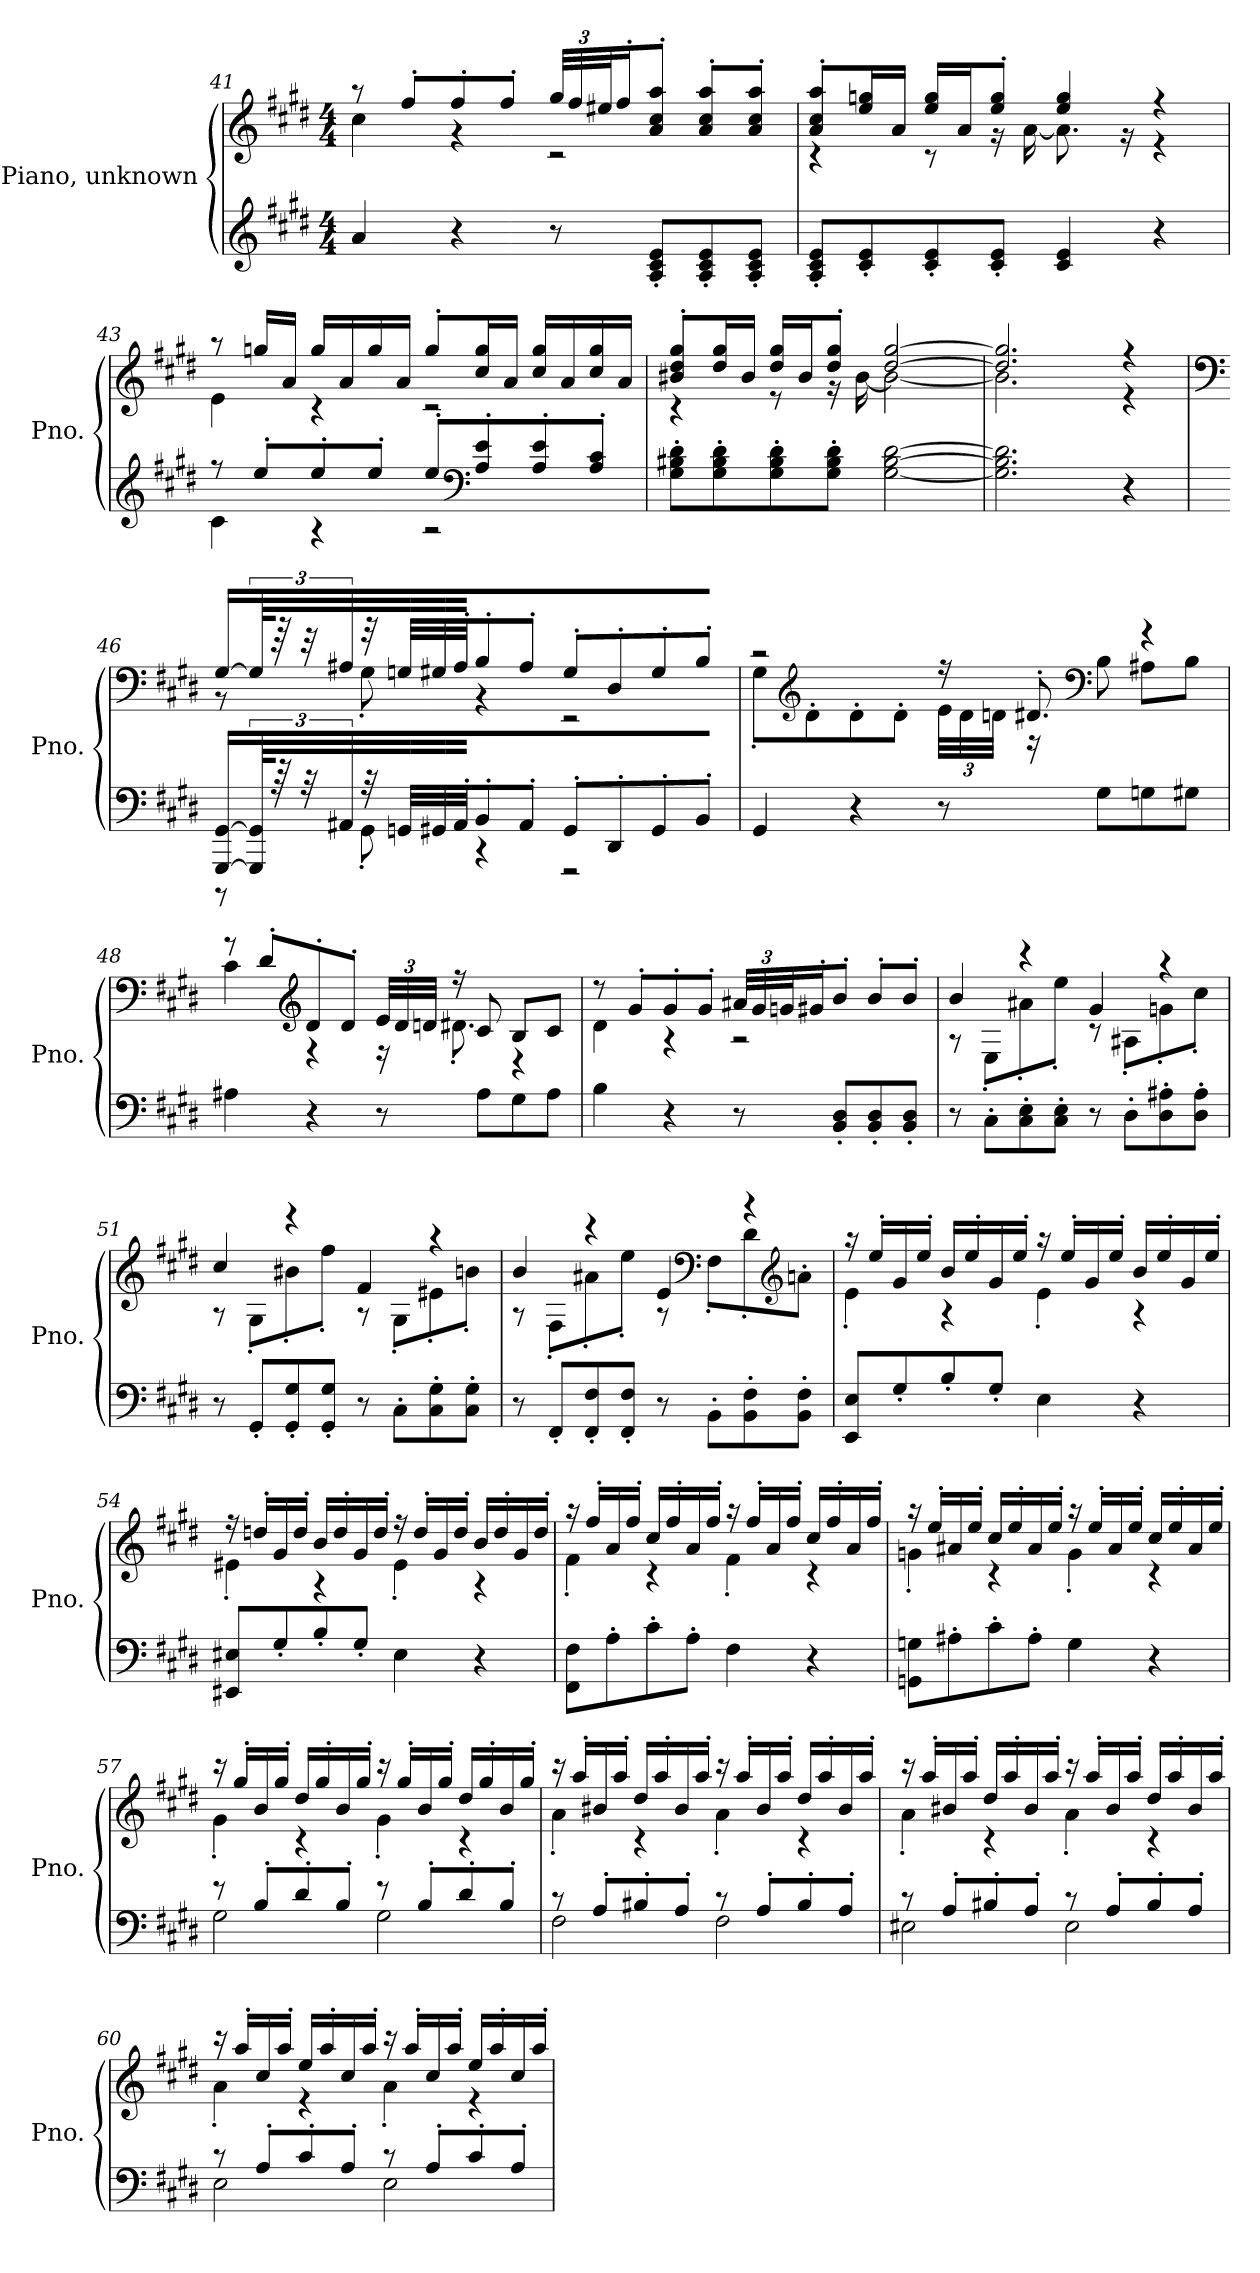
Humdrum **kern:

**kern	**kern
*part1	*part1
*staff2	*staff1
*I"Piano, unknown	*
*I'Pno.	*
!!LO:LB:g=z
*clefG2	*clefG2
*k[f#c#g#d#]	*k[f#c#g#d#]
*M4/4	*M4/4
=41	=41
*	*^
4a/	8r	4cc#\
.	8ff#'/L	.
4r	8ff#'/	4r
.	8ff#'/J	.
*	*Xbrackettup	*
8r	48gg#/LLL	2r
.	48ff#/	.
.	48ee#X/J	.
.	16ff#'/J	.
8A/' 8c#/' 8e/'L	8a/' 8cc#/' 8aa/'J	.
8A/' 8c#/' 8e/'	8a/' 8cc#/' 8aa/'L	.
8A/' 8c#/' 8e/'J	8a/' 8cc#/' 8aa/'J	.
=42	=42	=42
8A/' 8c#/' 8e/'L	8a/' 8cc#/' 8aa/'L	4r
8c#/' 8e/'	16ee/ 16ggn/L	.
.	16a/JJ	.
8c#/' 8e/'	16ee/ 16gg/LL	8r
.	16a/J	.
8c#/' 8e/'J	8ee/' 8gg/'J	16r
.	.	[16a\
4c#/ 4e/	4ee/ 4gg/	8.a\]
.	.	16r
4r	4r	4r
=43	=43	=43
*^	*	*
8r	4c#\	8r	4e\
8ee'/L	.	16ggn/LL	.
.	.	16a/JJ	.
8ee'/	4r	16gg/LL	4r
.	.	16a/	.
8ee'/J	.	16gg/	.
.	.	16a/JJ	.
8ee'/L	2r	8gg'/L	2r
*clefF4	*	*	*
8A/' 8e/'	.	16cc#/ 16gg/L	.
.	.	16a/JJ	.
8A/' 8e/'	.	16cc#/ 16gg/LL	.
.	.	16a/	.
8A/' 8c#/'J	.	16cc#/ 16gg/	.
.	.	16a/JJ	.
*v	*v	*	*
!!LO:LB:g=z	!!
=44	=44	=44
8G#\' 8B#X\' 8d#\'L	8b#X/' 8dd#/' 8gg#/'L	4r
8G#\' 8B#\' 8d#\'	16dd#/ 16gg#/L	.
.	16b#/JJ	.
8G#\' 8B#\' 8d#\'	16dd#/ 16gg#/LL	8r
.	16b#/J	.
8G#\' 8B#\' 8d#\'J	8dd#/' 8gg#/'J	16r
.	.	[16b#\
[2G#\ [2B#\ [2d#\	[2dd#/ [2gg#/	2b#\_
=45	=45	=45
2.G#\] 2.B#\] 2.d#\]	2.dd#/] 2.gg#/]	2.b#\]
4r	4r	4r
=46	=46	=46
*	*clefF4	*
*^	*	*
[16GGG#/ [16GG#/LL	8r	[16G#/LL	8r
*	*	*brackettup	*
96GGG#/] 96GG#/]JJkk	.	96G#/JJkk]	.
96r	.	96r	.
48r	.	48r	.
48AA#X/	.	48A#X/	.
32r	8GG#'\	32r	8G#'\
32GGn/LLL	.	32Gn/LLL	.
32GG#X/	.	32G#X/	.
32AA#'/JJ	.	32A#'/JJ	.
8BB'/	4r	8B'/	4r
8AA#'/J	.	8A#'/J	.
8GG#'/L	2r	8G#'/L	2r
8DD#'/	.	8D#'/	.
8GG#'/	.	8G#'/	.
8BB'/J	.	8B'/J	.
*v	*v	*	*
!!LO:PB:g=z	!!
=47	=47	=47
4GG#/	2r	8G#'\L
*	*clefG2	*
.	.	8d#'\
4r	.	8d#'\
.	.	8d#'\J
*	*	*Xbrackettup
8r	16r	48e\LLL
.	.	48d#\
.	.	48dn\JJJ
.	8.d#X'/	16r
*	*clefF4	*
8G#\L	.	8B\
8Gn\	4r	8A#X\L
8G#X\J	.	8B\J
=48	=48	=48
4A#X\	8r	4c#\
.	8d#'/L	.
*	*clefG2	*
4r	8d#'/	4r
.	8d#'/J	.
8r	48e/LLL	16r
.	48d#/	.
.	48dn/JJJ	.
.	16r	8.d#X'\
8A#\L	8c#/	.
8G#\	8B/L	4r
8A#\J	8c#/J	.
!!LO:LB:g=z	!!
=49	=49	=49
4B\	8r	4d#\
.	8g#'/L	.
4r	8g#'/	4r
.	8g#'/J	.
8r	48a#X/LLL	2r
.	48g#/	.
.	48gn/J	.
.	16g#X'/J	.
8BB/' 8D#/'L	8b'/J	.
8BB/' 8D#/'	8b'/L	.
8BB/' 8D#/'J	8b'/J	.
=50	=50	=50
8r	4b/	8r
8C#'\L	.	8E'\L
8C#\' 8E\'	4r	8a#X'\
8C#\' 8E\'J	.	8ee'\J
8r	4g#/	8r
8D#'\L	.	8A#X'\L
8D#\' 8A#X\'	4r	8gn'\
8D#\' 8A#\'J	.	8cc#'\J
=51	=51	=51
8r	4cc#/	8r
8GG#'/L	.	8G#'\L
8GG#/' 8G#/'	4r	8b#X'\
8GG#/' 8G#/'J	.	8ff#'\J
8r	4f#/	8r
8C#'\L	.	8G#'\L
8C#\' 8G#\'	4r	8e#X'\
8C#\' 8G#\'J	.	8bn'\J
!!LO:LB:g=z	!!
=52	=52	=52
8r	4b/	8r
8FF#'/L	.	8F#'\L
8FF#/' 8F#/'	4r	8a#X'\
8FF#/' 8F#/'J	.	8ee'\J
8r	4e/	8r
*	*clefF4	*
8BB'\L	.	8F#'\L
8BB\' 8F#\'	4r	8d#'\
*	*clefG2	*
8BB\' 8F#\'J	.	8an'\J
=53	=53	=53
8EE/ 8E/L	16r	4e'\
.	16ee'/LL	.
8G#'/	16g#/	.
.	16ee'/JJ	.
8B'/	16b/LL	4r
.	16ee'/	.
8G#'/J	16g#/	.
.	16ee'/JJ	.
4E\	16r	4e'\
.	16ee'/LL	.
.	16g#/	.
.	16ee'/JJ	.
4r	16b/LL	4r
.	16ee'/	.
.	16g#/	.
.	16ee'/JJ	.
!!LO:LB:g=z	!!
=54	=54	=54
8EE#X/ 8E#X/L	16r	4e#X'\
.	16ddn'/LL	.
8G#'/	16g#/	.
.	16dd'/JJ	.
8B'/	16b/LL	4r
.	16dd'/	.
8G#'/J	16g#/	.
.	16dd'/JJ	.
4E#\	16r	4e#'\
.	16dd'/LL	.
.	16g#/	.
.	16dd'/JJ	.
4r	16b/LL	4r
.	16dd'/	.
.	16g#/	.
.	16dd'/JJ	.
=55	=55	=55
8FF#\ 8F#\L	16r	4f#'\
.	16ff#'/LL	.
8A'\	16a/	.
.	16ff#'/JJ	.
8c#'\	16cc#/LL	4r
.	16ff#'/	.
8A'\J	16a/	.
.	16ff#'/JJ	.
4F#\	16r	4f#'\
.	16ff#'/LL	.
.	16a/	.
.	16ff#'/JJ	.
4r	16cc#/LL	4r
.	16ff#'/	.
.	16a/	.
.	16ff#'/JJ	.
!!LO:LB:g=z	!!
=56	=56	=56
8GGn\ 8Gn\L	16r	4gn'\
.	16ee'/LL	.
8A#X'\	16a#X/	.
.	16ee'/JJ	.
8c#'\	16cc#/LL	4r
.	16ee'/	.
8A#'\J	16a#/	.
.	16ee'/JJ	.
4G\	16r	4g'\
.	16ee'/LL	.
.	16a#/	.
.	16ee'/JJ	.
4r	16cc#/LL	4r
.	16ee'/	.
.	16a#/	.
.	16ee'/JJ	.
=57	=57	=57
*^	*	*
8r	2G#\	16r	4g#'\
.	.	16gg#'/LL	.
8B'/L	.	16b/	.
.	.	16gg#'/JJ	.
8d#'/	.	16dd#/LL	4r
.	.	16gg#'/	.
8B'/J	.	16b/	.
.	.	16gg#'/JJ	.
8r	2G#\	16r	4g#'\
.	.	16gg#'/LL	.
8B'/L	.	16b/	.
.	.	16gg#'/JJ	.
8d#'/	.	16dd#/LL	4r
.	.	16gg#'/	.
8B'/J	.	16b/	.
.	.	16gg#'/JJ	.
!!LO:LB:g=z	!!
=58	=58	=58	=58
8r	2F#\	16r	4a'\
.	.	16aa'/LL	.
8A'/L	.	16b#X/	.
.	.	16aa'/JJ	.
8B#X'/	.	16dd#/LL	4r
.	.	16aa'/	.
8A'/J	.	16b#/	.
.	.	16aa'/JJ	.
8r	2F#\	16r	4a'\
.	.	16aa'/LL	.
8A'/L	.	16b#/	.
.	.	16aa'/JJ	.
8B#'/	.	16dd#/LL	4r
.	.	16aa'/	.
8A'/J	.	16b#/	.
.	.	16aa'/JJ	.
=59	=59	=59	=59
8r	2E#X\	16r	4a'\
.	.	16aa'/LL	.
8A'/L	.	16b#X/	.
.	.	16aa'/JJ	.
8B#X'/	.	16dd#/LL	4r
.	.	16aa'/	.
8A'/J	.	16b#/	.
.	.	16aa'/JJ	.
8r	2E#\	16r	4a'\
.	.	16aa'/LL	.
8A'/L	.	16b#/	.
.	.	16aa'/JJ	.
8B#'/	.	16dd#/LL	4r
.	.	16aa'/	.
8A'/J	.	16b#/	.
.	.	16aa'/JJ	.
!!LO:PB:g=z	!!
=60	=60	=60	=60
8r	2E\	16r	4a'\
.	.	16aa'/LL	.
8A'/L	.	16cc#/	.
.	.	16aa'/JJ	.
8c#'/	.	16ee/LL	4r
.	.	16aa'/	.
8A'/J	.	16cc#/	.
.	.	16aa'/JJ	.
8r	2E\	16r	4a'\
.	.	16aa'/LL	.
8A'/L	.	16cc#/	.
.	.	16aa'/JJ	.
8c#'/	.	16ee/LL	4r
.	.	16aa'/	.
8A'/J	.	16cc#/	.
.	.	16aa'/JJ	.
*v	*v	*	*
*	*v	*v
=	=
*-	*-
